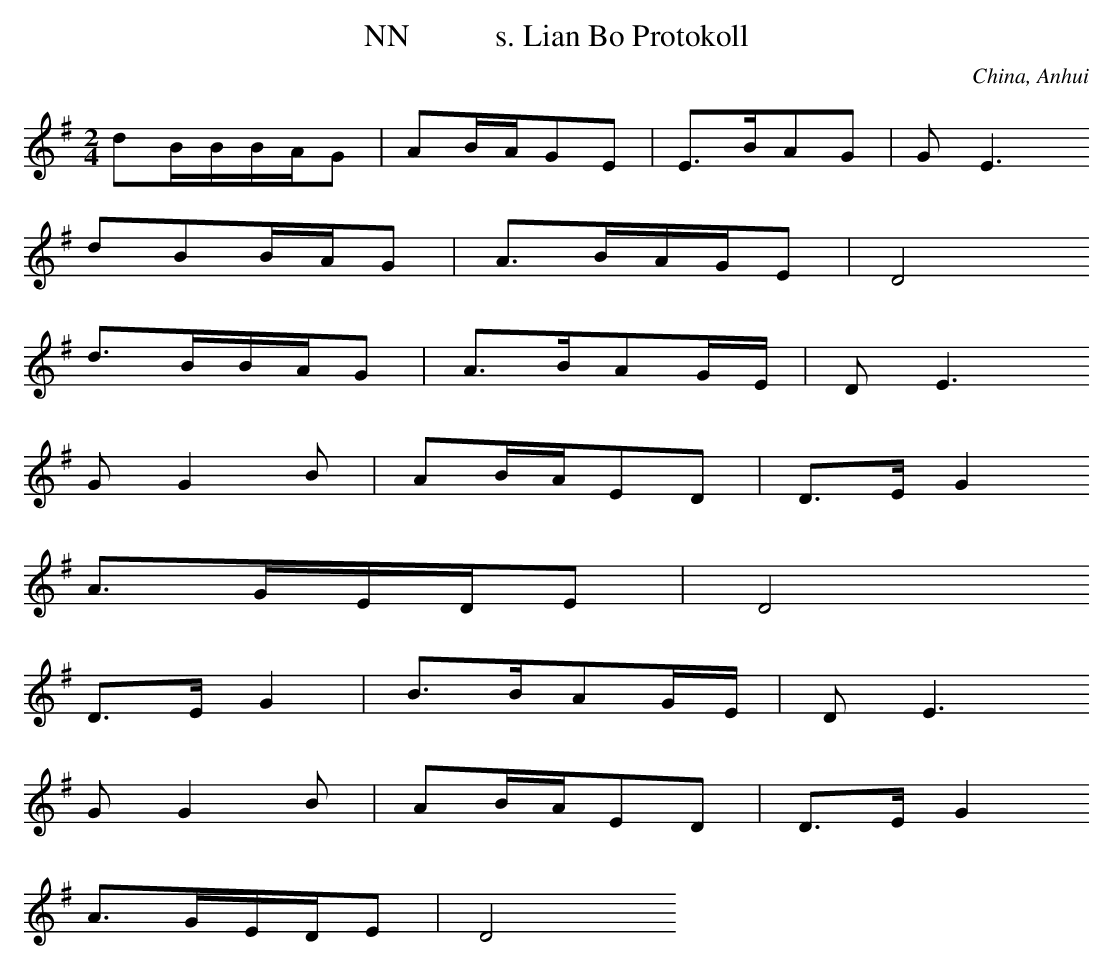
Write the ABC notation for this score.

X:1
T: NN           s. Lian Bo Protokoll
O: China, Anhui
M: 2/4
L: 1/16
K: G
d2BBBAG2 | A2BAG2E2 | E3BA2G2 | G2E6
d2B2BAG2 | A3BAGE2 | D8
d3BBAG2 | A3BA2GE | D2E6
G2G4B2 | A2BAE2D2 | D3EG4
A3GEDE2 | D8
D3EG4 | B3BA2GE | D2E6
G2G4B2 | A2BAE2D2 | D3EG4
A3GEDE2 | D8
